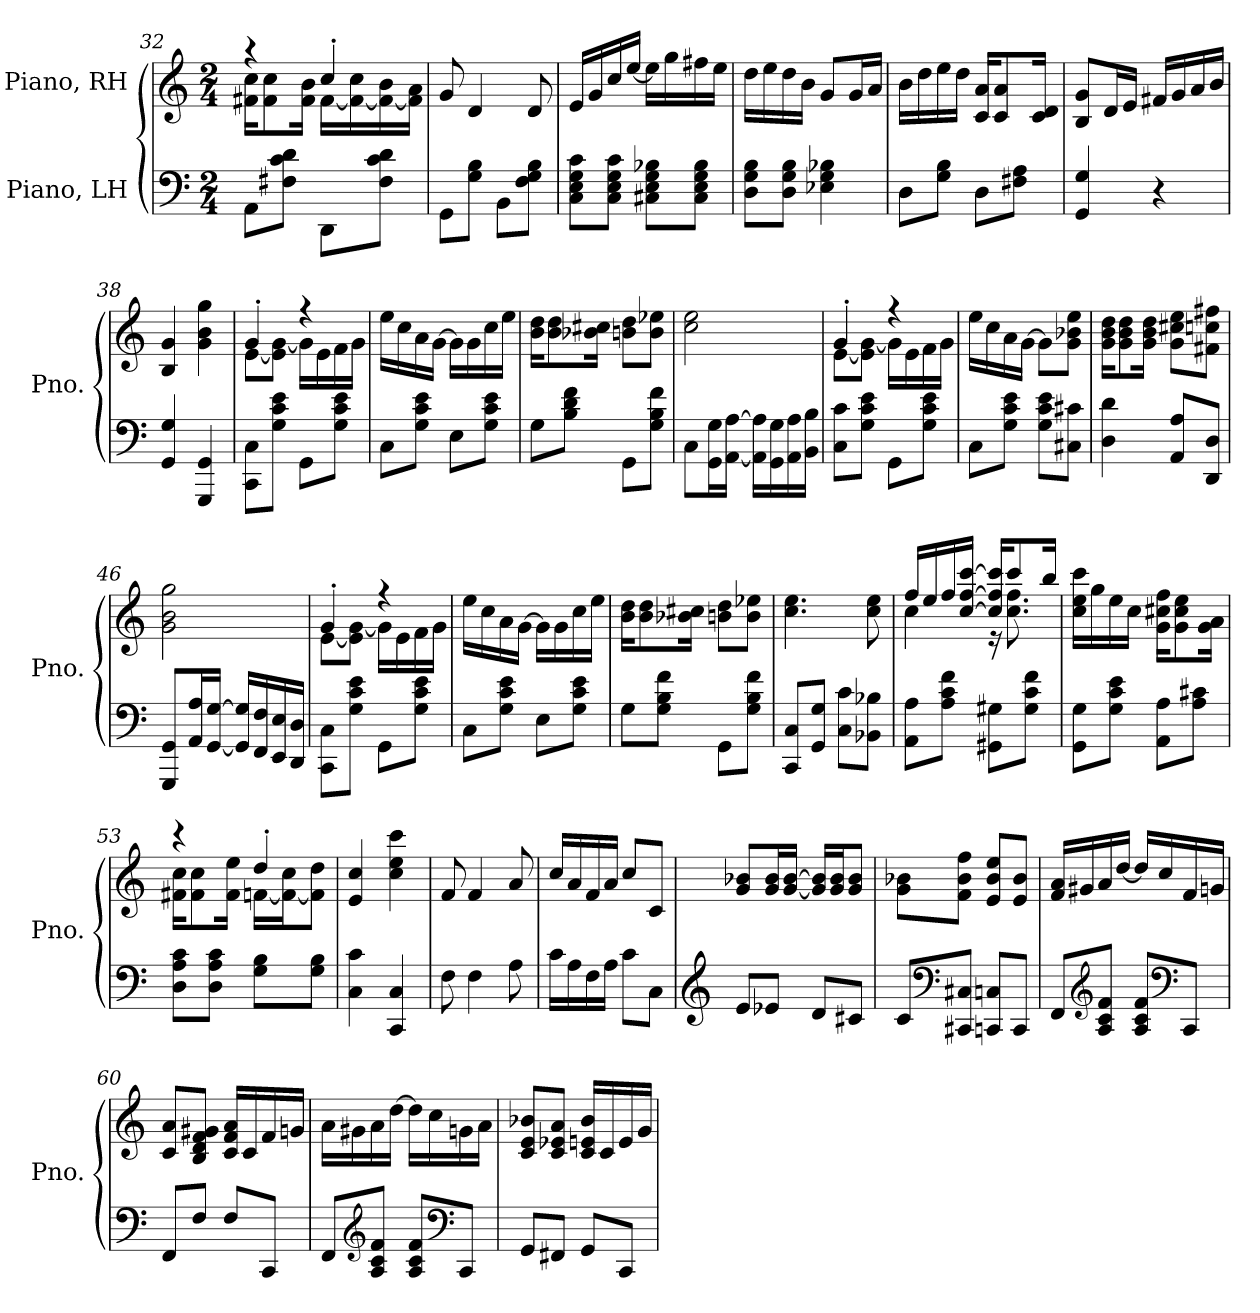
**kern	**kern
*part2	*part1
*staff2	*staff1
*I"Piano, LH	*I"Piano, RH
*I'Pno.	*I'Pno.
*clefF4	*clefG2
*k[]	*k[]
*M2/4	*M2/4
=32	=32
*	*^
8AA\L	4r	16f#X\ 16cc\KL
.	.	8f#\ 8cc\
8F#X\ 8c\ 8d\J	.	.
.	.	16f#\ 16b\Jk
8DD\L	4cc'/	[16f#\LL
.	.	16f#\_ 16cc\
8F#\ 8c\ 8d\J	.	16f#\_ 16b\
.	.	16f#\] 16a\JJ
*	*v	*v
=33	=33
8GG\L	8g/
8G\ 8B\J	4d/
8BB\L	.
8F\ 8G\ 8B\J	8d/
!!LO:LB:g=z
=34	=34
8C\ 8E\ 8G\ 8c\L	16e/LL
.	16g/
8C\ 8E\ 8G\ 8c\J	16cc/
.	[16ee/JJ
8C#X\ 8E\ 8G\ 8B-X\L	16ee\LL]
.	16gg\
8C#\ 8E\ 8G\ 8B-\J	16ff#X\
.	16ee\JJ
=35	=35
8D\ 8G\ 8B\L	16dd\LL
.	16ee\
8D\ 8G\ 8B\J	16dd\
.	16b\JJ
4E-X\ 4G\ 4B-X\	8g/L
.	16g/L
.	16a/JJ
=36	=36
8D\L	16b\LL
.	16dd\
8G\ 8B\J	16ee\
.	16dd\JJ
8D\L	16c/ 16a/KL
.	8c/ 8a/
8F#X\ 8A\J	.
.	16c/ 16d/Jk
=37	=37
4GG/ 4G/	8B/ 8g/L
.	16d/L
.	16e/JJ
4r	16f#X/LL
.	16g/
.	16a/
.	16b/JJ
=38	=38
4GG/ 4G/	4B/ 4g/
4GGG/ 4GG/	4g\ 4b\ 4gg\
!!LO:LB:g=z
=39	=39
*	*^
8CC\ 8C\L	4g'/	[8e\L
8G\ 8c\ 8e\J	.	8e\] [8g\J
8GG\L	4r	16g\LL]
.	.	16e\
8G\ 8c\ 8e\J	.	16f\
.	.	16g\JJ
*	*v	*v
=40	=40
8C\L	16ee\LL
.	16cc\
8G\ 8c\ 8e\J	16a\
.	[16g\JJ
8E\L	16g\LL]
.	16g\
8G\ 8c\ 8e\J	16cc\
.	16ee\JJ
=41	=41
8G\L	16b\ 16dd\KL
.	8b\ 8dd\
8B\ 8d\ 8f\J	.
.	16b-X\ 16cc#X\Jk
8GG\L	8bn\ 8dd\L
8G\ 8B\ 8f\J	8b\ 8ee-X\J
=42	=42
8C\L	2cc\ 2ee\
16GG\ 16G\L	.
[16AA\ [16A\JJ	.
16AA\] 16A\]LL	.
16GG\ 16G\	.
16AA\ 16A\	.
16BB\ 16B\JJ	.
=43	=43
*	*^
8C\ 8c\L	4g'/	[8e\L
8G\ 8c\ 8e\J	.	8e\] [8g\J
8GG\L	4r	16g\LL]
.	.	16e\
8G\ 8c\ 8e\J	.	16f\
.	.	16g\JJ
*	*v	*v
!!LO:LB:g=z
=44	=44
8C\L	16ee\LL
.	16cc\
8G\ 8c\ 8e\J	16a\
.	[16g\JJ
8G\ 8c\ 8e\L	8g\L]
8C#X\ 8c#X\J	8g\ 8b-X\ 8ee\J
=45	=45
4D\ 4d\	16g\ 16b\ 16dd\KL
.	8g\ 8b\ 8dd\
.	16g\ 16b\ 16dd\Jk
8AA/ 8A/L	8g\ 8cc#X\ 8ee\L
8DD/ 8D/J	8f#X\ 8ccn\ 8ff#X\J
=46	=46
8GGG/ 8GG/L	2g\ 2b\ 2gg\
16AA/ 16A/L	.
[16GG/ [16G/JJ	.
16GG/] 16G/]LL	.
16FF/ 16F/	.
16EE/ 16E/	.
16DD/ 16D/JJ	.
=47	=47
*	*^
8CC\ 8C\L	4g'/	[8e\L
8G\ 8c\ 8e\J	.	8e\] [8g\J
8GG\L	4r	16g\LL]
.	.	16e\
8G\ 8c\ 8e\J	.	16f\
.	.	16g\JJ
*	*v	*v
=48	=48
8C\L	16ee\LL
.	16cc\
8G\ 8c\ 8e\J	16a\
.	[16g\JJ
8E\L	16g\LL]
.	16g\
8G\ 8c\ 8e\J	16cc\
.	16ee\JJ
!!LO:LB:g=z
=49	=49
8G\L	16b\ 16dd\KL
.	8b\ 8dd\
8G\ 8B\ 8f\J	.
.	16b-X\ 16cc#X\Jk
8GG\L	8bn\ 8dd\L
8G\ 8B\ 8f\J	8b\ 8ee-X\J
=50	=50
8CC/ 8C/L	4.cc\ 4.ee\
8GG/ 8G/J	.
8C\ 8c\L	.
8BB-X\ 8B-X\J	8cc\ 8ee\
=51	=51
*	*^
8AA\ 8A\L	16ff/LL	4cc\
.	16ee/	.
8A\ 8c\ 8f\J	16ff/	.
.	[16cc/ [16ff/ [16ccc/JJ	.
8GG#X\ 8G#X\L	16cc/] 16ff/] 16ccc/]KL	16r
.	8ccc/	8.cc\ 8.ff\
8G#\ 8c\ 8f\J	.	.
.	16bb/Jk	.
*	*v	*v
=52	=52
8GG\ 8G\L	16cc\ 16ee\ 16ccc\LL
.	16gg\
8G\ 8c\ 8e\J	16ee\
.	16cc\JJ
8AA\ 8A\L	16g\ 16cc#X\ 16ff\KL
.	8g\ 8cc#\ 8ee\
8A\ 8c#X\J	.
.	16g\ 16a\Jk
=53	=53
*	*^
8D\ 8A\ 8c\L	4r	16f#X\ 16cc\KL
.	.	8f#\ 8cc\
8D\ 8A\ 8c\J	.	.
.	.	16f#\ 16ee\Jk
8G\ 8B\L	4dd'/	[16fn\LL
.	.	16f\_ 16cc\J
8G\ 8B\J	.	8f\] 8dd\J
*	*v	*v
!!LO:LB:g=z
=54	=54
4C\ 4c\	4e/ 4cc/
4CC/ 4C/	4cc\ 4ee\ 4ccc\
=55	=55
8F\	8f/
4F\	4f/
8A\	8a/
=56	=56
16c\LL	16cc/LL
16A\	16a/
16F\	16f/
16A\JJ	16a/JJ
8c\L	8cc/L
8C\J	8c/J
=57	=57
*clefG2	*
8e/L	8g/ 8b-X/L
8e-X/J	16g/ 16b-/L
.	[16g/ [16b-/JJ
8d/L	16g/] 16b-/]LL
.	16g/ 16b-/J
8c#X/J	8g/ 8b-/J
=58	=58
8c/L	8g\ 8b-X\L
*clefF4	*
8CC#X/ 8C#X/J	8f\ 8b-\ 8ff\J
8CCn/ 8Cn/L	8e/ 8b-/ 8ee/L
8CC/J	8e/ 8b-/J
!!LO:PB:g=z
=59	=59
8FF/L	16f/ 16a/LL
.	16g#X/
*clefG2	*
8A/ 8c/ 8f/J	16a/
.	[16dd/JJ
8A/ 8c/ 8f/L	16dd/LL]
.	16cc/
*clefF4	*
8CC/J	16f/
.	16gn/JJ
=60	=60
8FF/L	8c/ 8a/L
8F/J	8B/ 8d/ 8f/ 8g#X/J
8F/L	16c/ 16f/ 16a/LL
.	16c/
8CC/J	16f/
.	16gn/JJ
=61	=61
8FF/L	16a\LL
.	16g#X\
*clefG2	*
8A/ 8c/ 8f/J	16a\
.	[16dd\JJ
8A/ 8c/ 8f/L	16dd\LL]
.	16cc\
*clefF4	*
8CC/J	16gn\
.	16a\JJ
=62	=62
8GG/L	8c/ 8e/ 8b-X/L
8FF#X/J	8c/ 8e-X/ 8a/J
8GG/L	16c/ 16en/ 16b-/LL
.	16c/
8CC/J	16e/
.	16g/JJ
=	=
*-	*-
